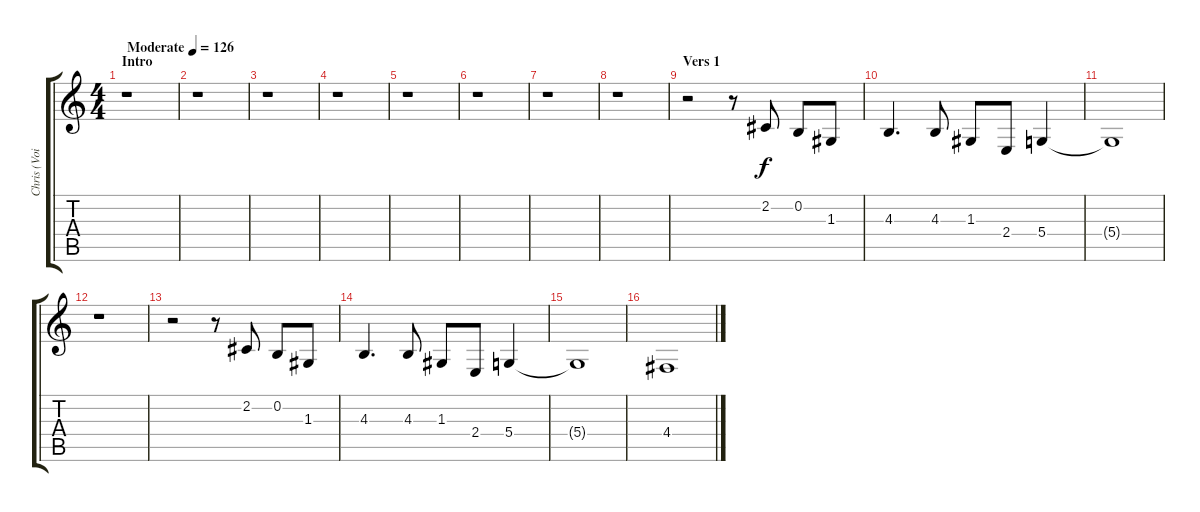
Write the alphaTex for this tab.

\track ("Chris (Voice)" "Chris (Voi") {instrument synthbrass1}
\staff {score tabs}
\tuning (E4 B3 G3 D3 A2 E2) {hide}
\ts (4 4)
\section ("" "Intro")
\tempo (126 "Moderate")
\clef g2
\ks c
r.1{dy f instrument synthbrass1} |
r.1 |
r.1 |
r.1 |
r.1 |
r.1 |
r.1 |
r.1 |
\section ("" "Vers 1")
r.2 r.8 2.2.8 0.2.8 1.3.8 |
4.3.4{d} 4.3.8 1.3.8 2.4.8 5.4.4 |
5.4{t}.1 |
r.1 |
r.2 r.8 2.2.8 0.2.8 1.3.8 |
4.3.4{d} 4.3.8 1.3.8 2.4.8 5.4.4 |
5.4{t}.1 |
4.4.1
